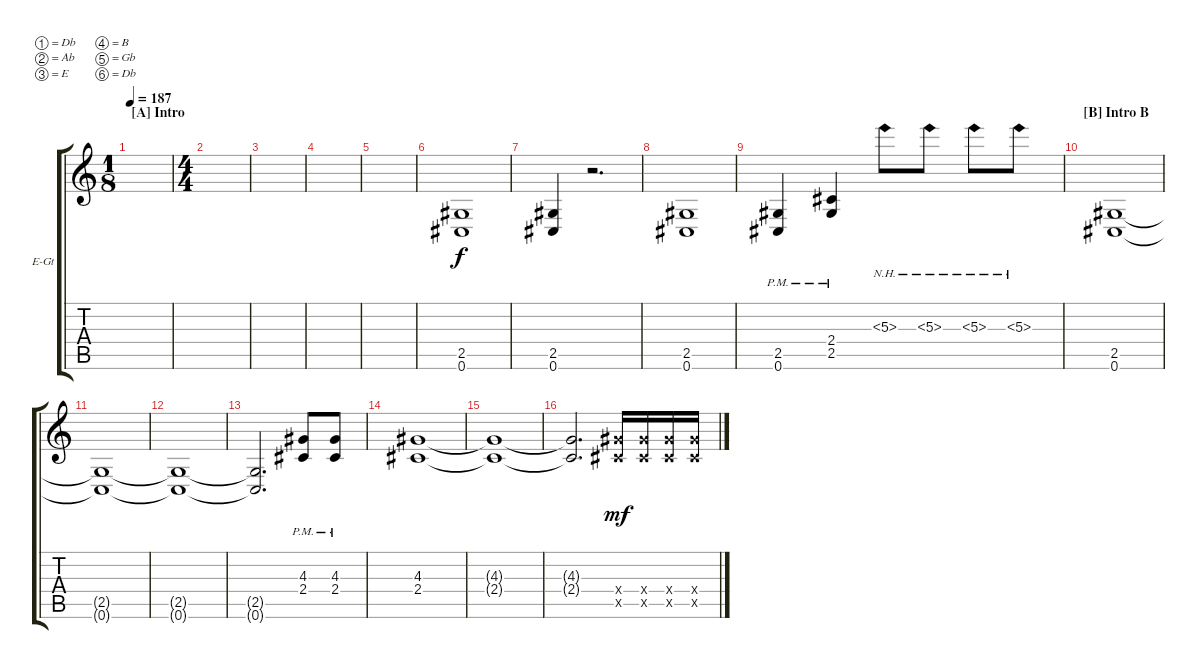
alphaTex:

\defaultSystemsLayout 4
\bracketExtendMode groupsimilarinstruments
\firstSystemTrackNameOrientation horizontal
\otherSystemsTrackNameOrientation horizontal
\track ("Left Guitar (Main)" "E-Gt") {instrument distortionguitar}
\staff {score tabs}
\tuning (Db4 Ab3 E3 B2 Gb2 Db2)
\ts (1 8)
\section ("A" "Intro")
\tempo 187
\clef g2
\scale
0.39527
\ks c
|
\ts (4 4)
\scale
0.39527 |
\scale
0.209459 |
\scale
0.333333 |
\scale
0.333333 |
\scale
0.333333 (0.6 2.5).1 |
\scale
0.333333 (0.6 2.5).4 r.2{d} |
\scale
0.333333 (0.6 2.5).1 |
\scale
0.333333 (2.5{pm} 0.6{pm}).4 (2.5{pm} 2.4{pm}).4 5.3{nh}.8 5.3{nh}.8 5.3{nh}.8 5.3{nh}.8 |
\section ("B" "Intro B")
\scale
0.333333 (0.6 2.5).1 |
\scale
0.333333 (2.5{t} 0.6{t}).1 |
\scale
0.333333 (0.6{t} 2.5{t}).1 |
\scale
0.333333 (0.6{t} 2.5{t}).2{d} (4.3{pm} 2.4{pm}).8 (4.3{pm} 2.4{pm}).8 |
\scale
0.333333 (2.4 4.3).1 |
\scale
0.333333 (4.3{t} 2.4{t}).1 |
\scale
0.333333 (2.4{t} 4.3{t}).2{d} (7.5{x} 9.4{x}).16{dy mf} (7.5{x} 9.4{x}).16 (7.5{x} 9.4{x}).16 (7.5{x} 9.4{x}).16
